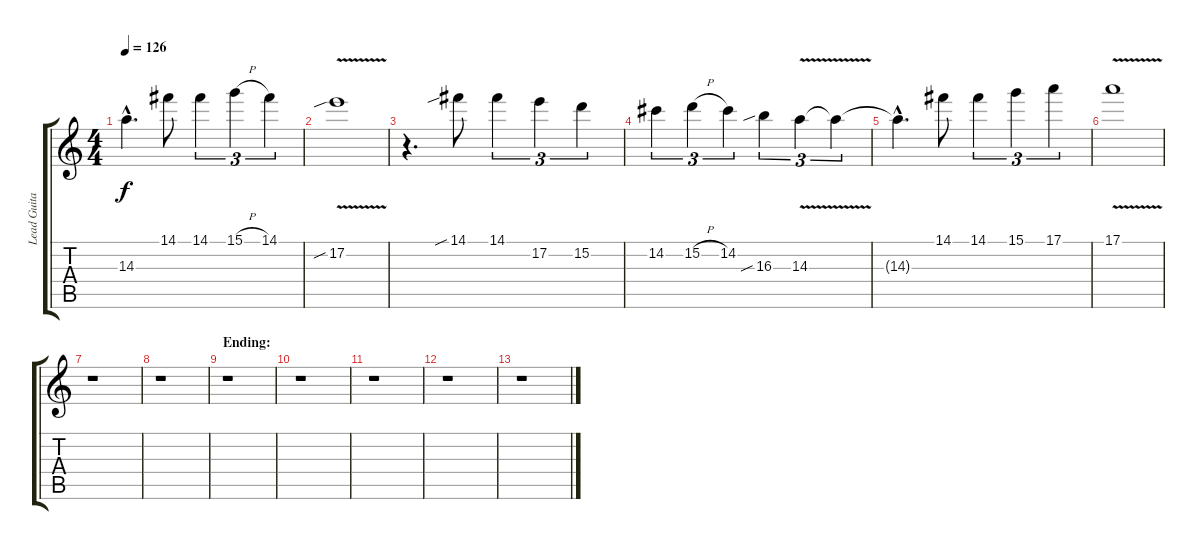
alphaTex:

\track ("Lead Guitar I" "Lead Guita") {instrument distortionguitar}
\staff {score tabs}
\tuning (E4 B3 G3 D3 A2 E2) {hide}
\ts (4 4)
\tempo 126
\clef g2
\ks c
14.3{hac t}.4{d dy f} 14.1.8 14.1.4{tu (3 2)} 15.1{h}.4{tu (3 2)} 14.1.4{tu (3 2)} |
17.2{v sib}.1 |
r.4{d} 14.1{sib}.8 14.1.4{tu (3 2)} 17.2.4{tu (3 2)} 15.2.4{tu (3 2)} |
14.2.4{tu (3 2)} 15.2{h}.4{tu (3 2)} 14.2.4{tu (3 2)} 16.3{sib}.4{tu (3 2)} 14.3{v}.4{tu (3 2)} 14.3{t}.4{tu (3 2)} |
14.3{hac t}.4{d} 14.1.8 14.1.4{tu (3 2)} 15.1.4{tu (3 2)} 17.1.4{tu (3 2)} |
17.1{v}.1 |
r.1 |
r.1 |
\section ("" "Ending:")
r.1 |
r.1 |
r.1 |
r.1 |
r.1
